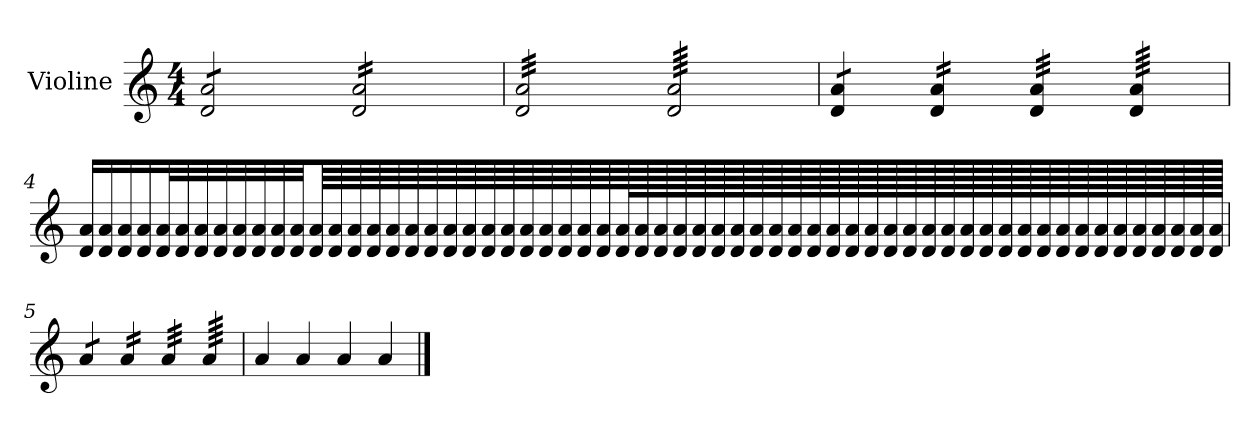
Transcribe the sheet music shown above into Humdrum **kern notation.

**kern
*part1
*staff1
*I"Violine
*I'Vl.
*clefG2
*M4/4
=1
*tremolo
8d 8aL
8d 8a
8d 8a
8d 8aJ
16d 16aLL
16d 16a
16d 16a
16d 16a
16d 16a
16d 16a
16d 16a
16d 16aJJ
=2
32d 32aLLL
32d 32a
32d 32a
32d 32a
32d 32a
32d 32a
32d 32a
32d 32a
32d 32a
32d 32a
32d 32a
32d 32a
32d 32a
32d 32a
32d 32a
32d 32aJJJ
64d 64aLLLL
64d 64a
64d 64a
64d 64a
64d 64a
64d 64a
64d 64a
64d 64a
64d 64a
64d 64a
64d 64a
64d 64a
64d 64a
64d 64a
64d 64a
64d 64a
64d 64a
64d 64a
64d 64a
64d 64a
64d 64a
64d 64a
64d 64a
64d 64a
64d 64a
64d 64a
64d 64a
64d 64a
64d 64a
64d 64a
64d 64a
64d 64aJJJJ
=3
8d 8aL
8d 8aJ
16d 16aLL
16d 16a
16d 16a
16d 16aJJ
32d 32aLLL
32d 32a
32d 32a
32d 32a
32d 32a
32d 32a
32d 32a
32d 32aJJJ
64d 64aLLLL
64d 64a
64d 64a
64d 64a
64d 64a
64d 64a
64d 64a
64d 64a
64d 64a
64d 64a
64d 64a
64d 64a
64d 64a
64d 64a
64d 64a
64d 64aJJJJ
=4
16d 16aLL
16d 16a
16d 16a
16d 16a
32d 32a
32d 32a
32d 32a
32d 32a
32d 32a
32d 32a
32d 32a
32d 32aJJJ
64d 64aLLLL
64d 64a
64d 64a
64d 64a
64d 64a
64d 64a
64d 64a
64d 64a
64d 64a
64d 64a
64d 64a
64d 64a
64d 64a
64d 64a
64d 64a
64d 64a
128d 128a
128d 128a
128d 128a
128d 128a
128d 128a
128d 128a
128d 128a
128d 128a
128d 128a
128d 128a
128d 128a
128d 128a
128d 128a
128d 128a
128d 128a
128d 128a
128d 128a
128d 128a
128d 128a
128d 128a
128d 128a
128d 128a
128d 128a
128d 128a
128d 128a
128d 128a
128d 128a
128d 128a
128d 128a
128d 128a
128d 128a
128d 128aJJJJJ
=5
8aL
8aJ
16aLL
16a
16a
16aJJ
32aLLL
32a
32a
32a
32a
32a
32a
32aJJJ
64aLLLL
64a
64a
64a
64a
64a
64a
64a
64a
64a
64a
64a
64a
64a
64a
64aJJJJ
*Xtremolo
=6
4a
4a
4a
4a
==
*-
